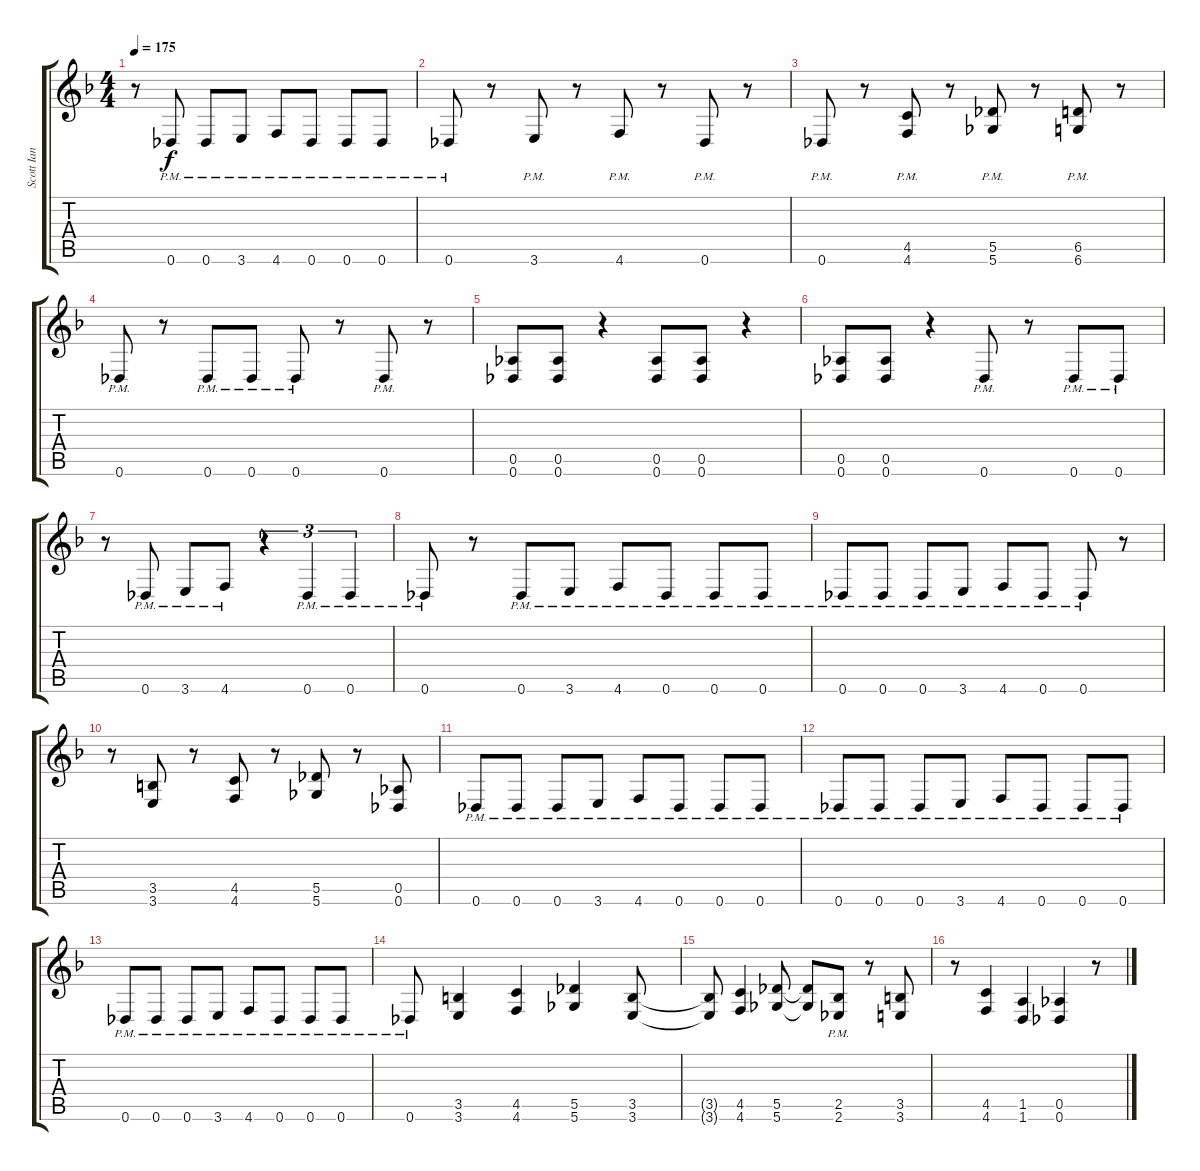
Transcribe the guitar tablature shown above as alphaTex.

\track ("Scott Ian" "Scott Ian") {instrument distortionguitar}
\staff {score tabs}
\tuning (Eb4 Bb3 Gb3 Db3 Ab2 Db2) {hide}
\ts (4 4)
\tempo 175
\clef g2
\ks f
r.8{dy f} 0.6{pm}.8 0.6{pm}.8 3.6{pm}.8 4.6{pm}.8 0.6{pm}.8 0.6{pm}.8 0.6{pm}.8 |
0.6{pm}.8 r.8 3.6{pm}.8 r.8 4.6{pm}.8 r.8 0.6{pm}.8 r.8 |
0.6{pm}.8 r.8 (4.5{pm} 4.6{pm}).8 r.8 (5.5{pm} 5.6{pm}).8 r.8 (6.5{pm} 6.6{pm}).8 r.8 |
0.6{pm}.8 r.8 0.6{pm}.8 0.6{pm}.8 0.6{pm}.8 r.8 0.6{pm}.8 r.8 |
(0.5 0.6).8 (0.5 0.6).8 r.4 (0.5 0.6).8 (0.5 0.6).8 r.4 |
(0.5 0.6).8 (0.5 0.6).8 r.4 0.6{pm}.8 r.8 0.6{pm}.8 0.6{pm}.8 |
r.8 0.6{pm}.8 3.6{pm}.8 4.6{pm}.8 r.4{tu (3 2)} 0.6{pm}.4{tu (3 2)} 0.6{pm}.4{tu (3 2)} |
0.6{pm}.8 r.8 0.6{pm}.8 3.6{pm}.8 4.6{pm}.8 0.6{pm}.8 0.6{pm}.8 0.6{pm}.8 |
0.6{pm}.8 0.6{pm}.8 0.6{pm}.8 3.6{pm}.8 4.6{pm}.8 0.6{pm}.8 0.6{pm}.8 r.8 |
r.8 (3.5 3.6).8 r.8 (4.5 4.6).8 r.8 (5.5 5.6).8 r.8 (0.5 0.6).8 |
0.6{pm}.8 0.6{pm}.8 0.6{pm}.8 3.6{pm}.8 4.6{pm}.8 0.6{pm}.8 0.6{pm}.8 0.6{pm}.8 |
0.6{pm}.8 0.6{pm}.8 0.6{pm}.8 3.6{pm}.8 4.6{pm}.8 0.6{pm}.8 0.6{pm}.8 0.6{pm}.8 |
0.6{pm}.8 0.6{pm}.8 0.6{pm}.8 3.6{pm}.8 4.6{pm}.8 0.6{pm}.8 0.6{pm}.8 0.6{pm}.8 |
0.6{pm}.8 (3.5 3.6).4 (4.5 4.6).4 (5.5 5.6).4 (3.5 3.6).8 |
(3.5{t} 3.6{t}).8 (4.5 4.6).4 (5.5 5.6).8 (5.5{t} 5.6{t}).8 (2.5{pm} 2.6{pm}).8 r.8 (3.5 3.6).8 |
r.8 (4.5 4.6).4 (1.5 1.6).4 (0.5 0.6).4 r.8
